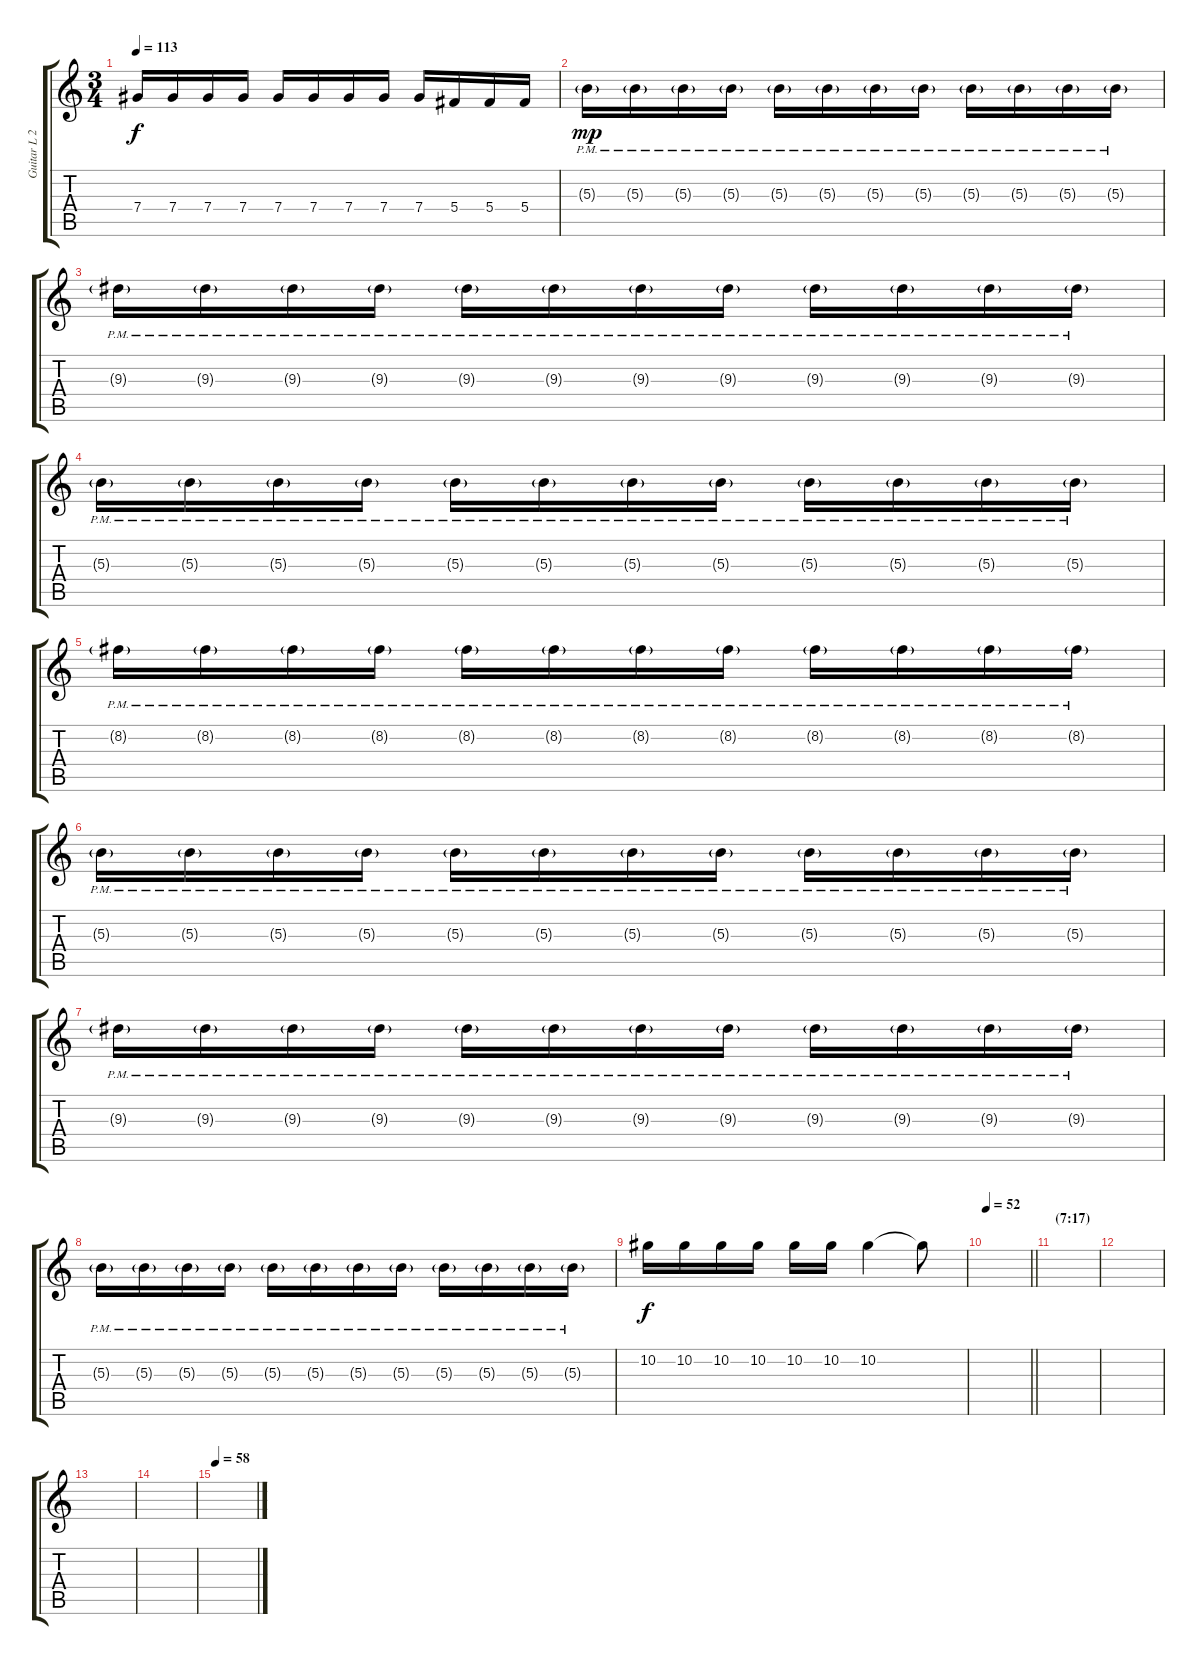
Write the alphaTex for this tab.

\track ("Guitar L 2" "Guitar L 2") {instrument distortionguitar}
\staff {score tabs}
\tuning (Eb4 Bb3 Gb3 Db3 Ab2 Eb2) {hide}
\ts (3 4)
\tempo 113
\clef g2
\ks c
7.4.16{dy f} 7.4.16 7.4.16 7.4.16 7.4.16 7.4.16 7.4.16 7.4.16 7.4.16 5.4.16 5.4.16 5.4.16 |
5.3{g pm}.16{dy mp} 5.3{g pm}.16 5.3{g pm}.16 5.3{g pm}.16 5.3{g pm}.16 5.3{g pm}.16 5.3{g pm}.16 5.3{g pm}.16 5.3{g pm}.16 5.3{g pm}.16 5.3{g pm}.16 5.3{g pm}.16 |
9.3{g pm}.16 9.3{g pm}.16 9.3{g pm}.16 9.3{g pm}.16 9.3{g pm}.16 9.3{g pm}.16 9.3{g pm}.16 9.3{g pm}.16 9.3{g pm}.16 9.3{g pm}.16 9.3{g pm}.16 9.3{g pm}.16 |
5.3{g pm}.16 5.3{g pm}.16 5.3{g pm}.16 5.3{g pm}.16 5.3{g pm}.16 5.3{g pm}.16 5.3{g pm}.16 5.3{g pm}.16 5.3{g pm}.16 5.3{g pm}.16 5.3{g pm}.16 5.3{g pm}.16 |
8.2{g pm}.16 8.2{g pm}.16 8.2{g pm}.16 8.2{g pm}.16 8.2{g pm}.16 8.2{g pm}.16 8.2{g pm}.16 8.2{g pm}.16 8.2{g pm}.16 8.2{g pm}.16 8.2{g pm}.16 8.2{g pm}.16 |
5.3{g pm}.16 5.3{g pm}.16 5.3{g pm}.16 5.3{g pm}.16 5.3{g pm}.16 5.3{g pm}.16 5.3{g pm}.16 5.3{g pm}.16 5.3{g pm}.16 5.3{g pm}.16 5.3{g pm}.16 5.3{g pm}.16 |
9.3{g pm}.16 9.3{g pm}.16 9.3{g pm}.16 9.3{g pm}.16 9.3{g pm}.16 9.3{g pm}.16 9.3{g pm}.16 9.3{g pm}.16 9.3{g pm}.16 9.3{g pm}.16 9.3{g pm}.16 9.3{g pm}.16 |
5.3{g pm}.16 5.3{g pm}.16 5.3{g pm}.16 5.3{g pm}.16 5.3{g pm}.16 5.3{g pm}.16 5.3{g pm}.16 5.3{g pm}.16 5.3{g pm}.16 5.3{g pm}.16 5.3{g pm}.16 5.3{g pm}.16 |
10.2.16{dy f} 10.2.16 10.2.16 10.2.16 10.2.16 10.2.16 10.2.4 10.2{t}.8 |
\tempo 52
\barLineRight lightlight
|
\section ("" "(7:17)")
|
|
|
|
\tempo 58
